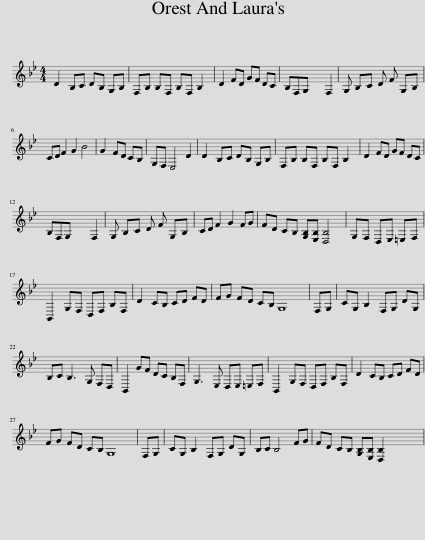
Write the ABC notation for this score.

X:1
L:1/8
M:4/4
I:linebreak $
K:Bb
V:1 treble
V:1
 D2 B,C DB, G,B, | F,B, B,F, B,F, B,2 | D2 FD GF DC | B,F,G, x4 F,2 | G, B,C D F G,B, |$ %5
 CD F2 G2 B4 | G2 FD CB, | G,F, E,4 D2 | D2 B,C DB, G,B, | F,B, B,F, B,F, B,2 | %10
 D2 FD GF DC |$ B,F,G, x4 F,2 | G, B,C D F G,B, | CD F2 G2 FG | FD CB, [G,B,][E,B,] [D,B,]4 | %15
 G,F, D,E, =E,F, |$ B,,2 G,F, D,F, B,F, | D2 CB, CD FD | FG FD CB, G,8 | F,G, | %20
 CG, B,2 F,G, DG, |$ B,C B,3 G, F,D, | B,,2 GF DC B,F, | G,3 E, D,E, =E,F, | B,,2 G,F, D,F, B,F, | %25
 D2 CB, CD FD |$ FG FD CB, G,8 | F,G, | CG, B,2 F,G, DG, | B,C B,4 FG | %30
 FD CB, [G,B,][E,B,] [D,B,]2 x8 | %31
